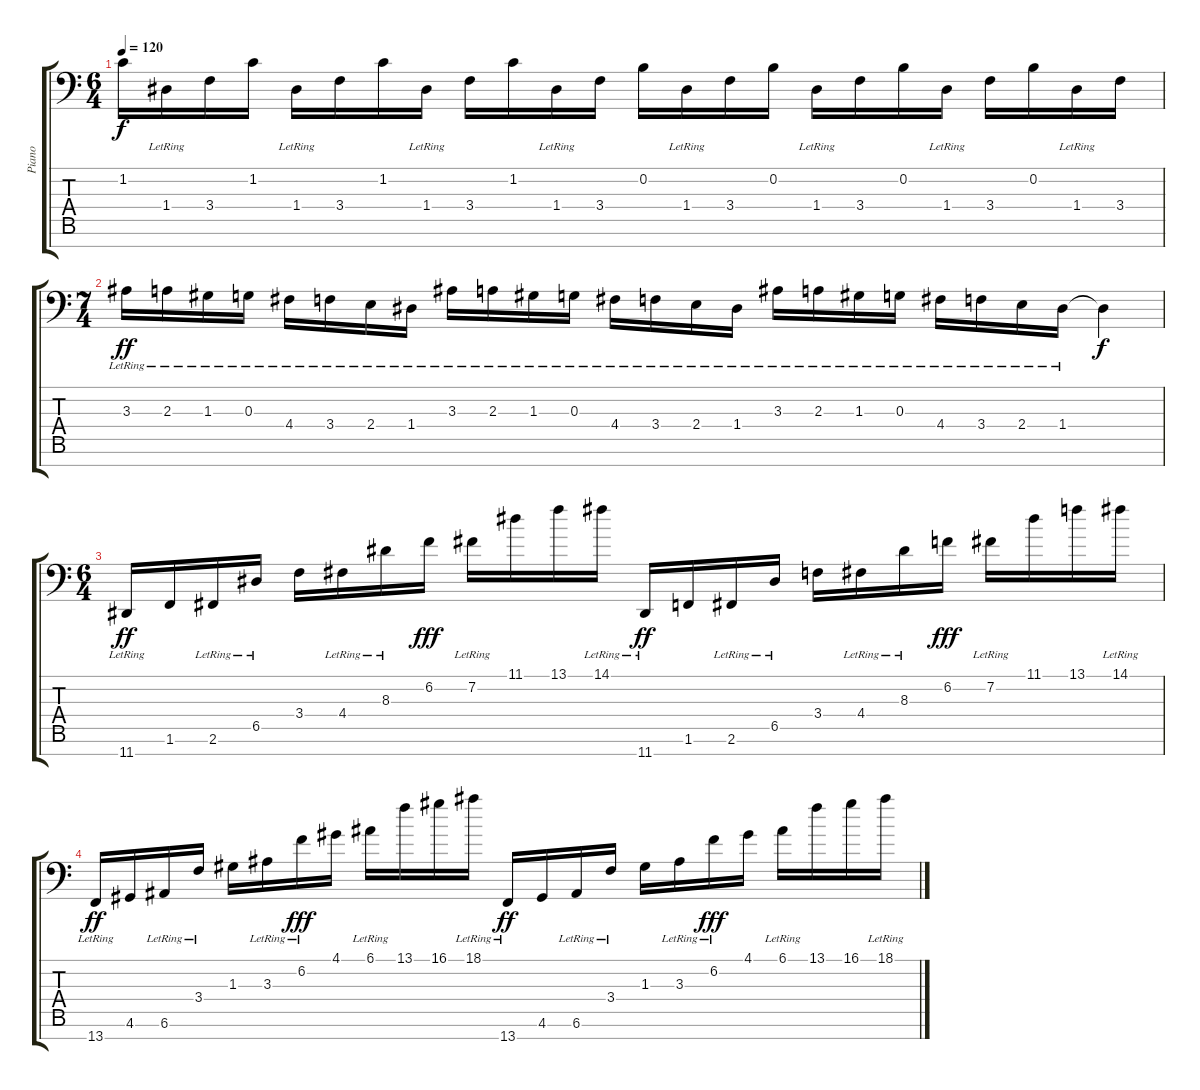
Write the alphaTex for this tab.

\track ("Piano" "Piano") {instrument brightacousticpiano}
\staff {score tabs}
\tuning (E4 B3 G3 D3 A2 E2 E1) {hide}
\ts (6 4)
\tempo 120
\clef f4
\ks c
1.2.16{dy f} 1.4{lr}.16 3.4.16 1.2.16 1.4{lr}.16 3.4.16 1.2.16 1.4{lr}.16 3.4.16 1.2.16 1.4{lr}.16 3.4.16 0.2.16 1.4{lr}.16 3.4.16 0.2.16 1.4{lr}.16 3.4.16 0.2.16 1.4{lr}.16 3.4.16 0.2.16 1.4{lr}.16 3.4.16 |
\ts (7 4)
3.3{lr}.16{dy ff} 2.3{lr}.16 1.3{lr}.16 0.3{lr}.16 4.4{lr}.16 3.4{lr}.16 2.4{lr}.16 1.4{lr}.16 3.3{lr}.16 2.3{lr}.16 1.3{lr}.16 0.3{lr}.16 4.4{lr}.16 3.4{lr}.16 2.4{lr}.16 1.4{lr}.16 3.3{lr}.16 2.3{lr}.16 1.3{lr}.16 0.3{lr}.16 4.4{lr}.16 3.4{lr}.16 2.4{lr}.16 1.4{lr}.16 1.4{t}.4{dy f} |
\ts (6 4)
11.7{lr}.16{dy ff} 1.6.16 2.6{lr}.16 6.5{lr}.16 3.4.16 4.4{lr}.16 8.3{lr}.16 6.2.16{dy fff} 7.2{lr}.16 11.1.16 13.1.16 14.1{lr}.16 11.7{lr}.16{dy ff} 1.6.16 2.6{lr}.16 6.5{lr}.16 3.4.16 4.4{lr}.16 8.3{lr}.16 6.2.16{dy fff} 7.2{lr}.16 11.1.16 13.1.16 14.1{lr}.16 |
13.7{lr}.16{dy ff} 4.6.16 6.6{lr}.16 3.4{lr}.16 1.3.16 3.3{lr}.16 6.2{lr}.16{dy fff} 4.1.16 6.1{lr}.16 13.1.16 16.1.16 18.1{lr}.16 13.7{lr}.16{dy ff} 4.6.16 6.6{lr}.16 3.4{lr}.16 1.3.16 3.3{lr}.16 6.2{lr}.16{dy fff} 4.1.16 6.1{lr}.16 13.1.16 16.1.16 18.1{lr}.16
